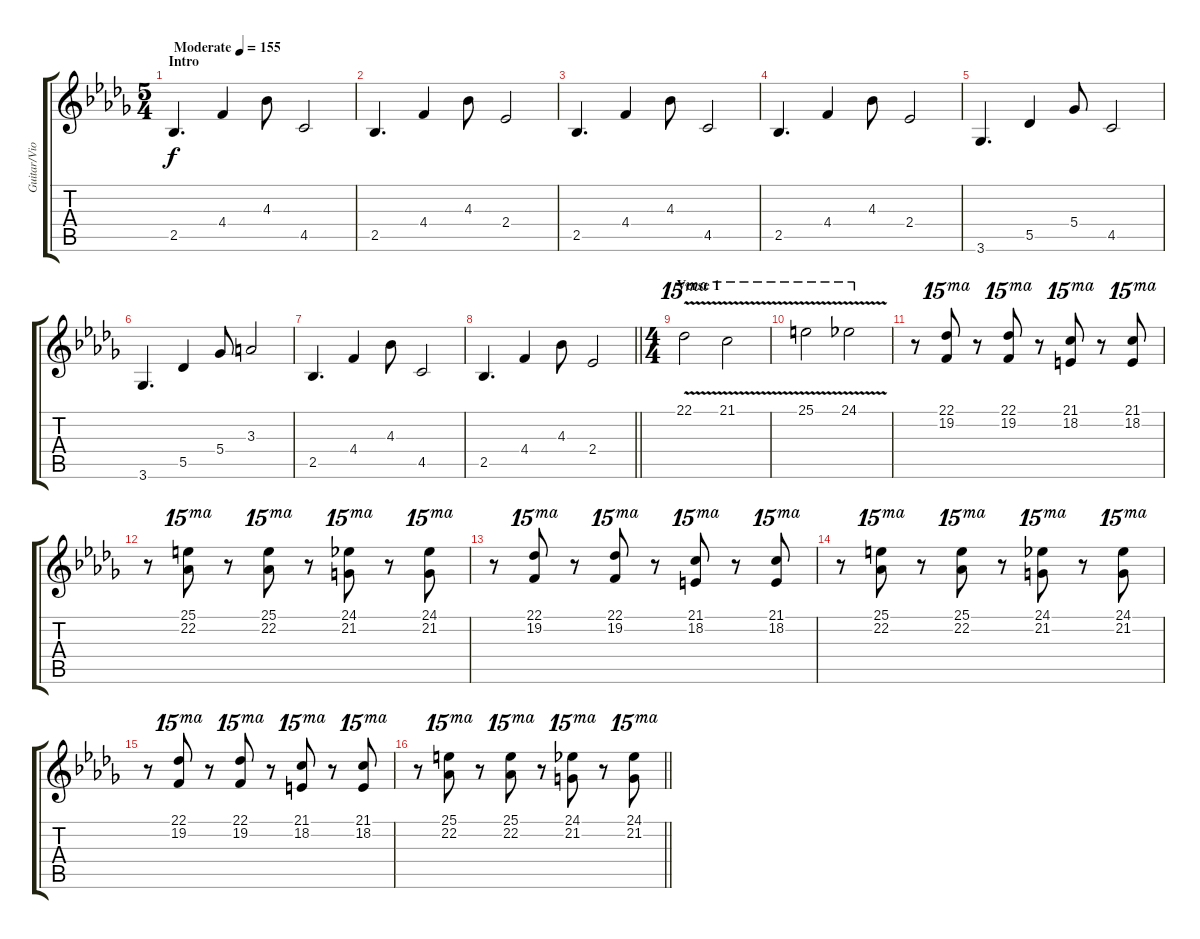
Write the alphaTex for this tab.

\track ("Guitar/Violin" "Guitar/Vio") {instrument distortionguitar}
\staff {score tabs}
\tuning (Eb4 Bb3 Gb3 Db3 Ab2 Eb2) {hide}
\ts (5 4)
\section ("" "Intro")
\tempo (155 "Moderate")
\clef g2
\ks bbminor
2.5.4{d dy f instrument distortionguitar} 4.4.4 4.3.8 4.5.2 |
2.5.4{d} 4.4.4 4.3.8 2.4.2 |
2.5.4{d} 4.4.4 4.3.8 4.5.2 |
2.5.4{d} 4.4.4 4.3.8 2.4.2 |
3.6.4{d} 5.5.4 5.4.8 4.5.2 |
3.6.4{d} 5.5.4 5.4.8 3.3.2 |
2.5.4{d} 4.4.4 4.3.8 4.5.2 |
\barLineRight lightlight
2.5.4{d} 4.4.4 4.3.8 2.4.2 |
\ts (4 4)
\section ("" "Verse 1")
22.1{v}.2{ot 15ma instrument violin} 21.1{v}.2{ot 15ma} |
25.1{v}.2{ot 15ma instrument violin} 24.1{v}.2{ot 15ma} |
r.8{instrument violin} (22.1 19.2).8{ot 15ma} r.8 (22.1 19.2).8{ot 15ma} r.8 (21.1 18.2).8{ot 15ma} r.8 (21.1 18.2).8{ot 15ma} |
r.8{instrument violin} (25.1 22.2).8{ot 15ma} r.8 (25.1 22.2).8{ot 15ma} r.8 (24.1 21.2).8{ot 15ma} r.8 (24.1 21.2).8{ot 15ma} |
r.8{instrument violin} (22.1 19.2).8{ot 15ma} r.8 (22.1 19.2).8{ot 15ma} r.8 (21.1 18.2).8{ot 15ma} r.8 (21.1 18.2).8{ot 15ma} |
r.8{instrument violin} (25.1 22.2).8{ot 15ma} r.8 (25.1 22.2).8{ot 15ma} r.8 (24.1 21.2).8{ot 15ma} r.8 (24.1 21.2).8{ot 15ma} |
r.8{instrument violin} (22.1 19.2).8{ot 15ma} r.8 (22.1 19.2).8{ot 15ma} r.8 (21.1 18.2).8{ot 15ma} r.8 (21.1 18.2).8{ot 15ma} |
\barLineRight lightlight
r.8{instrument violin} (25.1 22.2).8{ot 15ma} r.8 (25.1 22.2).8{ot 15ma} r.8 (24.1 21.2).8{ot 15ma} r.8 (24.1 21.2).8{ot 15ma}
